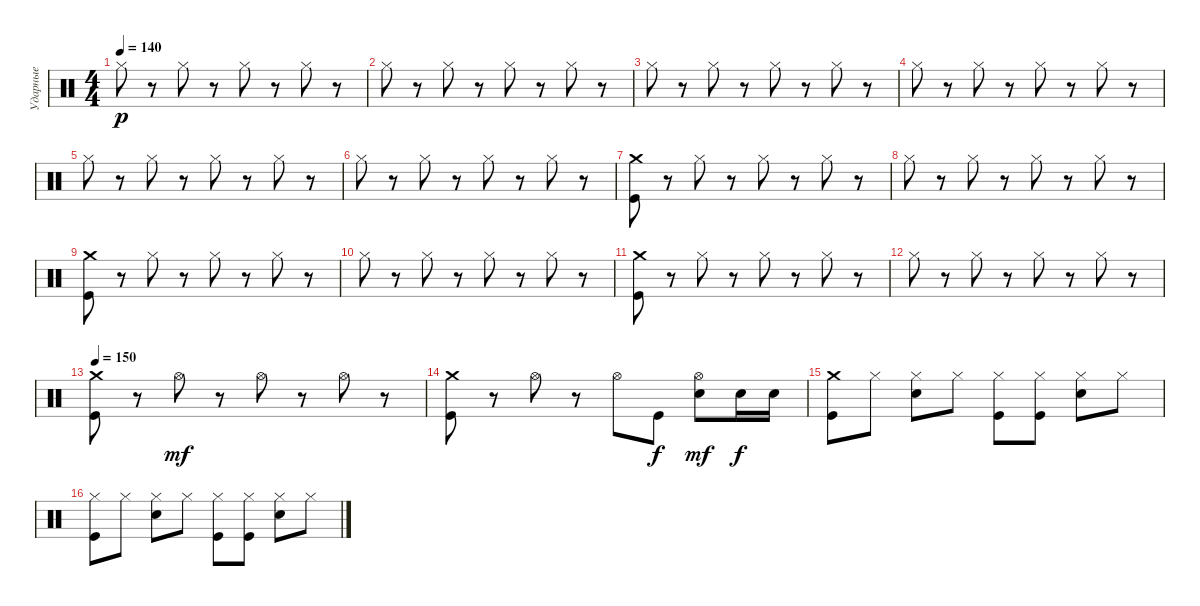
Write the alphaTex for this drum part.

\track ("Ударные" "Ударные") {instrument percussion}
\staff {score}
\articulation defaults
\ts (4 4)
\tempo 140
\clef neutral
\ks c "Hi-Hat (closed)".8{dy p}
r.8 "Hi-Hat (closed)".8 r.8 "Hi-Hat (closed)".8 r.8 "Hi-Hat (closed)".8 r.8 |
"Hi-Hat (closed)".8 r.8 "Hi-Hat (closed)".8 r.8 "Hi-Hat (closed)".8 r.8 "Hi-Hat (closed)".8 r.8 |
"Hi-Hat (closed)".8 r.8 "Hi-Hat (closed)".8 r.8 "Hi-Hat (closed)".8 r.8 "Hi-Hat (closed)".8 r.8 |
"Hi-Hat (closed)".8 r.8 "Hi-Hat (closed)".8 r.8 "Hi-Hat (closed)".8 r.8 "Hi-Hat (closed)".8 r.8 |
"Hi-Hat (closed)".8 r.8 "Hi-Hat (closed)".8 r.8 "Hi-Hat (closed)".8 r.8 "Hi-Hat (closed)".8 r.8 |
"Hi-Hat (closed)".8 r.8 "Hi-Hat (closed)".8 r.8 "Hi-Hat (closed)".8 r.8 "Hi-Hat (closed)".8 r.8 |
("Crash medium (hit)" "Kick (hit)").8 r.8 "Hi-Hat (closed)".8 r.8 "Hi-Hat (closed)".8 r.8 "Hi-Hat (closed)".8 r.8 |
"Hi-Hat (closed)".8 r.8 "Hi-Hat (closed)".8 r.8 "Hi-Hat (closed)".8 r.8 "Hi-Hat (closed)".8 r.8 |
("Crash medium (hit)" "Kick (hit)").8 r.8 "Hi-Hat (closed)".8 r.8 "Hi-Hat (closed)".8 r.8 "Hi-Hat (closed)".8 r.8 |
"Hi-Hat (closed)".8 r.8 "Hi-Hat (closed)".8 r.8 "Hi-Hat (closed)".8 r.8 "Hi-Hat (closed)".8 r.8 |
("Crash medium (hit)" "Kick (hit)").8 r.8 "Hi-Hat (closed)".8 r.8 "Hi-Hat (closed)".8 r.8 "Hi-Hat (closed)".8 r.8 |
"Hi-Hat (closed)".8 r.8 "Hi-Hat (closed)".8 r.8 "Hi-Hat (closed)".8 r.8 "Hi-Hat (closed)".8 r.8 |
\tempo 150
("Crash medium (hit)" "Kick (hit)").8 r.8 "Hi-Hat (open)".8{dy mf} r.8 "Hi-Hat (open)".8 r.8 "Hi-Hat (open)".8 r.8 |
("Crash medium (hit)" "Kick (hit)").8 r.8 "Hi-Hat (open)".8 r.8 "Hi-Hat (open)".8 "Kick (hit)".8{dy f} ("Hi-Hat (open)" "Electric Snare (hit)").8{dy mf} "Electric Snare (hit)".16{dy f} "Electric Snare (hit)".16 |
("Crash medium (hit)" "Kick (hit)").8 "Hi-Hat (closed)".8 ("Hi-Hat (closed)" "Electric Snare (hit)").8 "Hi-Hat (closed)".8 ("Hi-Hat (closed)" "Kick (hit)").8 ("Hi-Hat (closed)" "Kick (hit)").8 ("Hi-Hat (closed)" "Electric Snare (hit)").8 "Hi-Hat (closed)".8 |
("Hi-Hat (closed)" "Kick (hit)").8 "Hi-Hat (closed)".8 ("Hi-Hat (closed)" "Electric Snare (hit)").8 "Hi-Hat (closed)".8 ("Hi-Hat (closed)" "Kick (hit)").8 ("Hi-Hat (closed)" "Kick (hit)").8 ("Hi-Hat (closed)" "Electric Snare (hit)").8 "Hi-Hat (closed)".8
